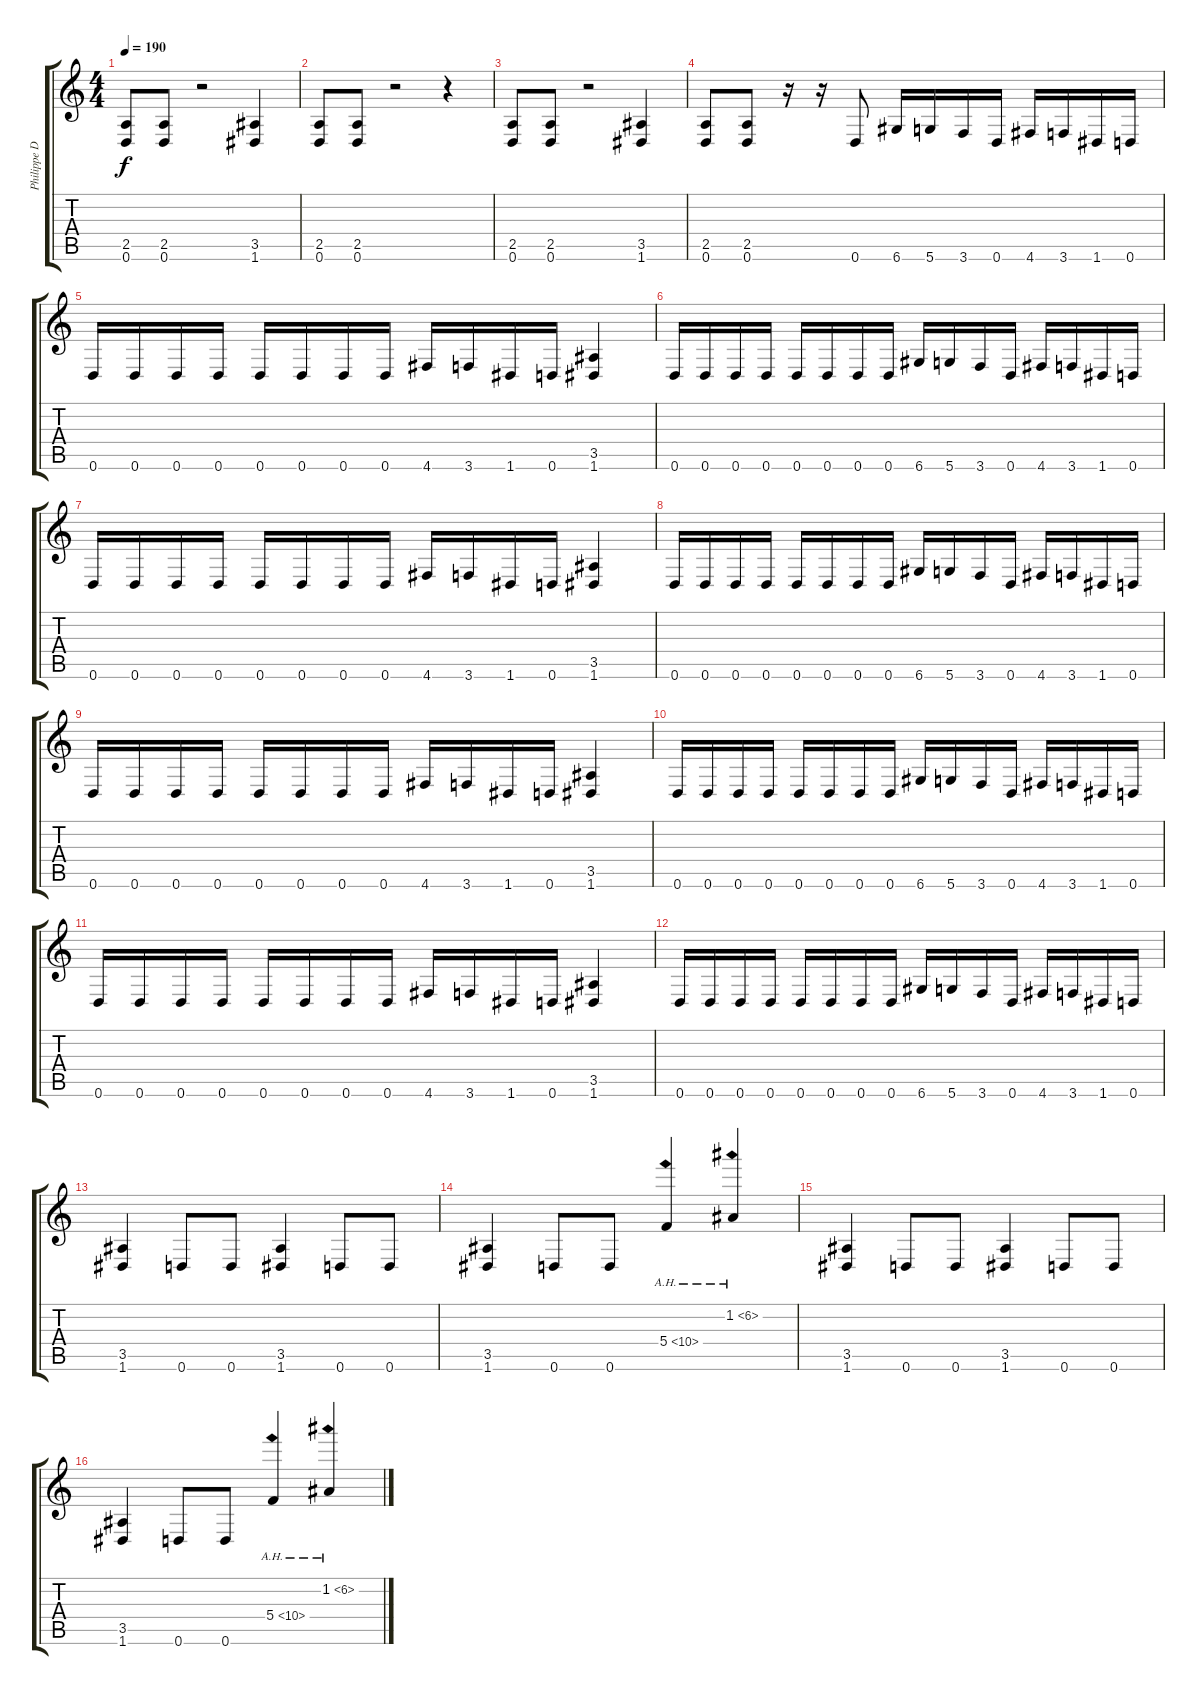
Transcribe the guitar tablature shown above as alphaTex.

\track ("Philippe D" "Philippe D") {instrument overdrivenguitar}
\staff {score tabs}
\tuning (D4 A3 F3 C3 G2 D2) {hide}
\ts (4 4)
\tempo 190
\clef g2
\ks c
(2.5 0.6).8{dy f} (2.5 0.6).8 r.2 (3.5 1.6).4 |
(2.5 0.6).8 (2.5 0.6).8 r.2 r.4 |
(2.5 0.6).8 (2.5 0.6).8 r.2 (3.5 1.6).4 |
(2.5 0.6).8 (2.5 0.6).8 r.16 r.16 0.6.8 6.6.16 5.6.16 3.6.16 0.6.16 4.6.16 3.6.16 1.6.16 0.6.16 |
0.6.16 0.6.16 0.6.16 0.6.16 0.6.16 0.6.16 0.6.16 0.6.16 4.6.16 3.6.16 1.6.16 0.6.16 (3.5 1.6).4 |
0.6.16 0.6.16 0.6.16 0.6.16 0.6.16 0.6.16 0.6.16 0.6.16 6.6.16 5.6.16 3.6.16 0.6.16 4.6.16 3.6.16 1.6.16 0.6.16 |
0.6.16 0.6.16 0.6.16 0.6.16 0.6.16 0.6.16 0.6.16 0.6.16 4.6.16 3.6.16 1.6.16 0.6.16 (3.5 1.6).4 |
0.6.16 0.6.16 0.6.16 0.6.16 0.6.16 0.6.16 0.6.16 0.6.16 6.6.16 5.6.16 3.6.16 0.6.16 4.6.16 3.6.16 1.6.16 0.6.16 |
0.6.16 0.6.16 0.6.16 0.6.16 0.6.16 0.6.16 0.6.16 0.6.16 4.6.16 3.6.16 1.6.16 0.6.16 (3.5 1.6).4 |
0.6.16 0.6.16 0.6.16 0.6.16 0.6.16 0.6.16 0.6.16 0.6.16 6.6.16 5.6.16 3.6.16 0.6.16 4.6.16 3.6.16 1.6.16 0.6.16 |
0.6.16 0.6.16 0.6.16 0.6.16 0.6.16 0.6.16 0.6.16 0.6.16 4.6.16 3.6.16 1.6.16 0.6.16 (3.5 1.6).4 |
0.6.16 0.6.16 0.6.16 0.6.16 0.6.16 0.6.16 0.6.16 0.6.16 6.6.16 5.6.16 3.6.16 0.6.16 4.6.16 3.6.16 1.6.16 0.6.16 |
(3.5 1.6).4 0.6.8 0.6.8 (3.5 1.6).4 0.6.8 0.6.8 |
(3.5 1.6).4 0.6.8 0.6.8 5.4{ah 5}.4 1.2{ah 5}.4 |
(3.5 1.6).4 0.6.8 0.6.8 (3.5 1.6).4 0.6.8 0.6.8 |
(3.5 1.6).4 0.6.8 0.6.8 5.4{ah 5}.4 1.2{ah 5}.4
